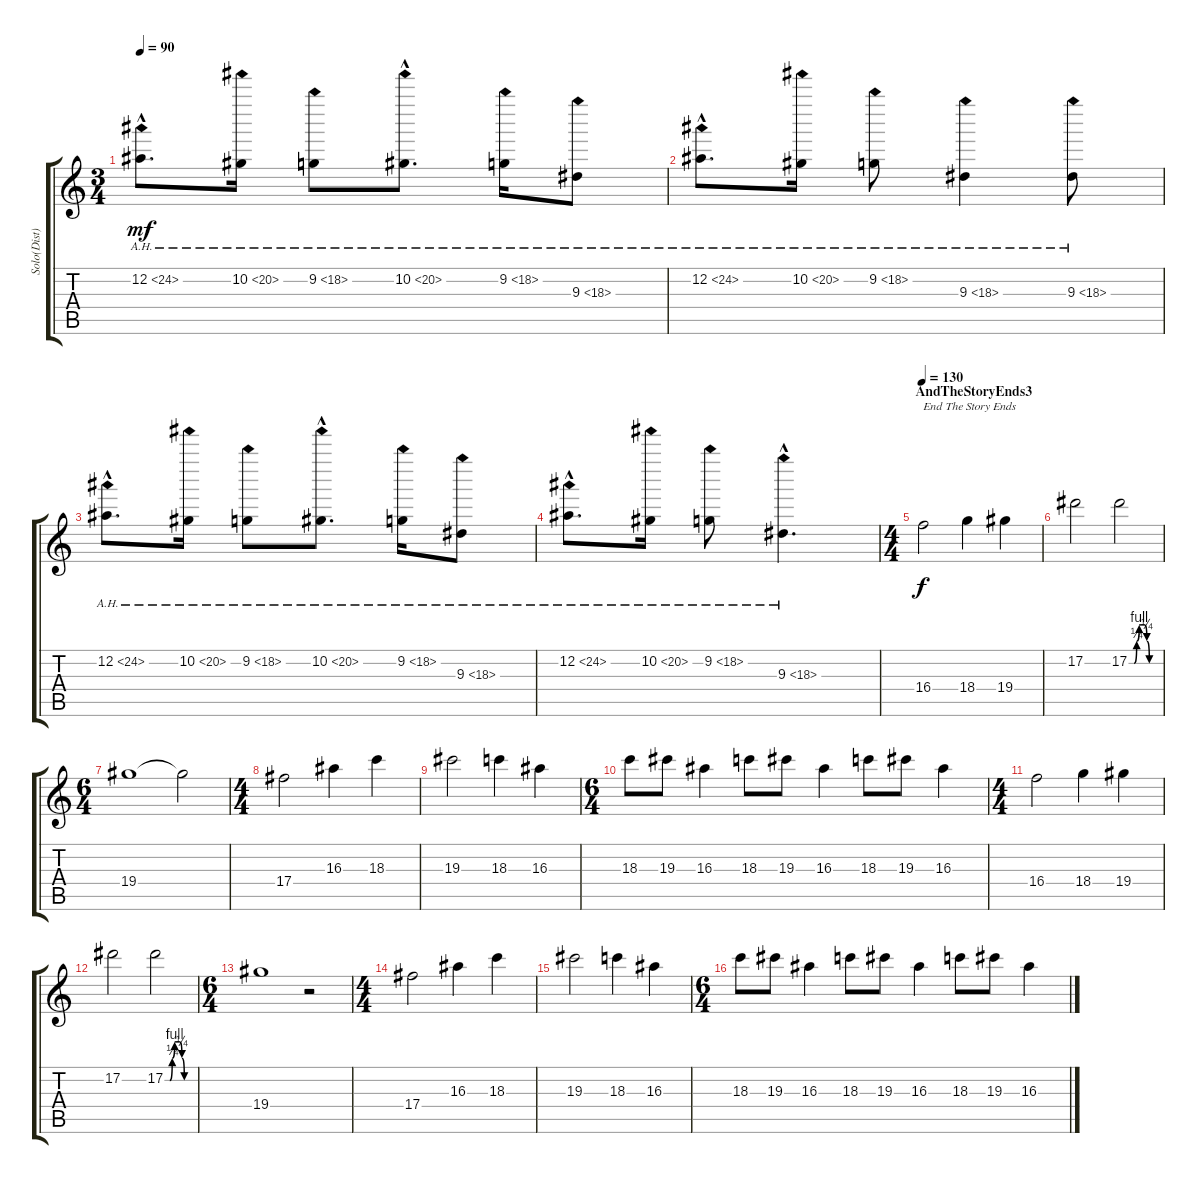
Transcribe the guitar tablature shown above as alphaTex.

\track ("Solo(Dist)" "Solo(Dist)") {instrument distortionguitar}
\staff {score tabs}
\tuning (Eb4 Bb3 Gb3 Db3 Ab2 Eb2) {hide}
\ts (3 4)
\tempo 90
\clef g2
\ks c
12.2{ah 12 hac}.8{d dy mf} 10.2{ah 10}.16 9.2{ah 9}.8 10.2{ah 10 hac}.8{d} 9.2{ah 9}.16 9.3{ah 9}.8 |
12.2{ah 12 hac}.8{d} 10.2{ah 10}.16 9.2{ah 9}.8 9.3{ah 9}.4 9.3{ah 9}.8 |
12.2{ah 12 hac}.8{d} 10.2{ah 10}.16 9.2{ah 9}.8 10.2{ah 10 hac}.8{d} 9.2{ah 9}.16 9.3{ah 9}.8 |
12.2{ah 12 hac}.8{d} 10.2{ah 10}.16 9.2{ah 9}.8 9.3{ah 9 hac}.4{d} |
\ts (4 4)
\section ("" "AndTheStoryEnds3")
\tempo 130
16.4.2{txt "End The Story Ends" dy f volume 13 instrument distortionguitar} 18.4.4 19.4.4 |
17.2.2 17.2{be (custom 0 0 10 0 15 1 20 4 30 4 35 1 40 0 60 0)}.2 |
\ts (6 4)
19.4.1 19.4{t}.2 |
\ts (4 4)
17.4.2 16.3.4 18.3.4 |
19.3.2 18.3.4 16.3.4 |
\ts (6 4)
18.3.8 19.3.8 16.3.4 18.3.8 19.3.8 16.3.4 18.3.8 19.3.8 16.3.4 |
\ts (4 4)
16.4.2 18.4.4 19.4.4 |
17.2.2 17.2{be (custom 0 0 10 0 15 1 20 4 30 4 35 1 40 0 60 0)}.2 |
\ts (6 4)
19.4.1 r.2 |
\ts (4 4)
17.4.2 16.3.4 18.3.4 |
19.3.2 18.3.4 16.3.4 |
\ts (6 4)
18.3.8 19.3.8 16.3.4 18.3.8 19.3.8 16.3.4 18.3.8 19.3.8 16.3.4
